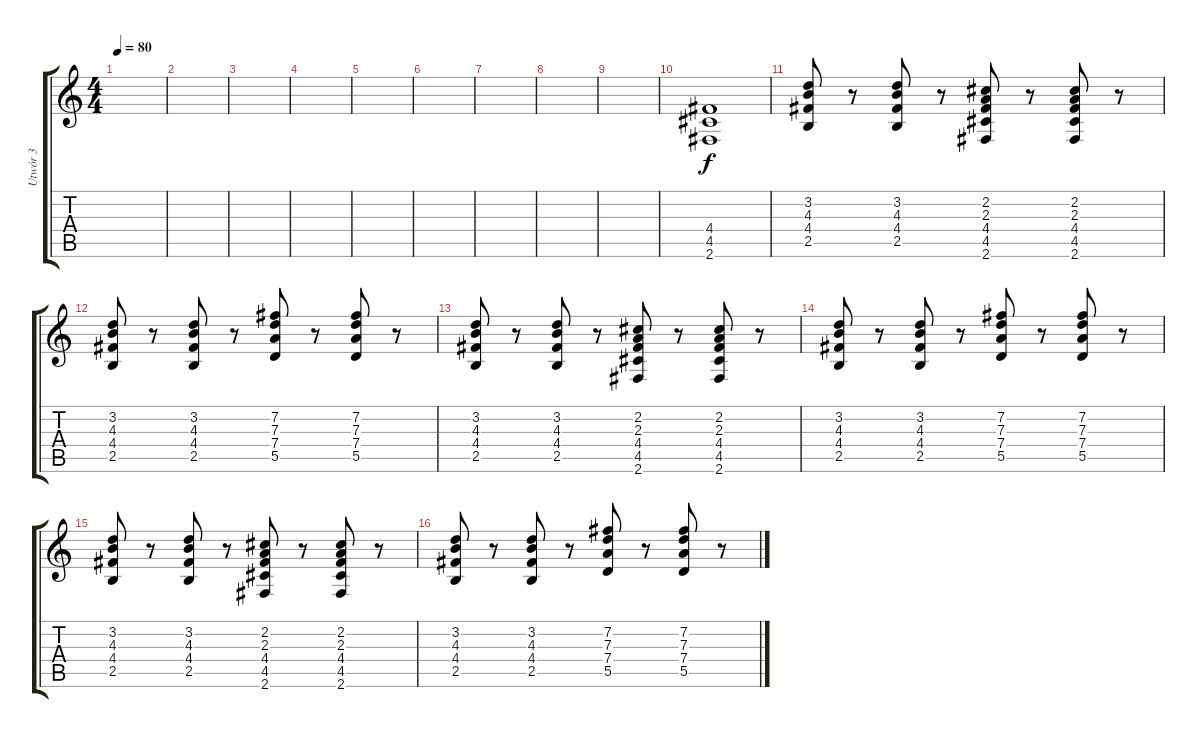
\track ("Utwór 3" "Utwór 3") {instrument distortionguitar}
\staff {score tabs}
\tuning (E4 B3 G3 D3 A2 E2) {hide}
\ts (4 4)
\tempo 80
\clef g2
\ks c
|
|
|
|
|
|
|
|
|
(4.4 4.5 2.6).1{volume 2} |
(3.2 4.3 4.4 2.5).8 r.8 (3.2 4.3 4.4 2.5).8 r.8 (2.2 2.3 4.4 4.5 2.6).8 r.8 (2.2 2.3 4.4 4.5 2.6).8 r.8 |
(3.2 4.3 4.4 2.5).8 r.8 (3.2 4.3 4.4 2.5).8 r.8 (7.2 7.3 7.4 5.5).8 r.8 (7.2 7.3 7.4 5.5).8 r.8 |
(3.2 4.3 4.4 2.5).8 r.8 (3.2 4.3 4.4 2.5).8 r.8 (2.2 2.3 4.4 4.5 2.6).8 r.8 (2.2 2.3 4.4 4.5 2.6).8 r.8 |
(3.2 4.3 4.4 2.5).8 r.8 (3.2 4.3 4.4 2.5).8 r.8 (7.2 7.3 7.4 5.5).8 r.8 (7.2 7.3 7.4 5.5).8 r.8 |
(3.2 4.3 4.4 2.5).8 r.8 (3.2 4.3 4.4 2.5).8 r.8 (2.2 2.3 4.4 4.5 2.6).8 r.8 (2.2 2.3 4.4 4.5 2.6).8 r.8 |
(3.2 4.3 4.4 2.5).8 r.8 (3.2 4.3 4.4 2.5).8 r.8 (7.2 7.3 7.4 5.5).8 r.8 (7.2 7.3 7.4 5.5).8 r.8
